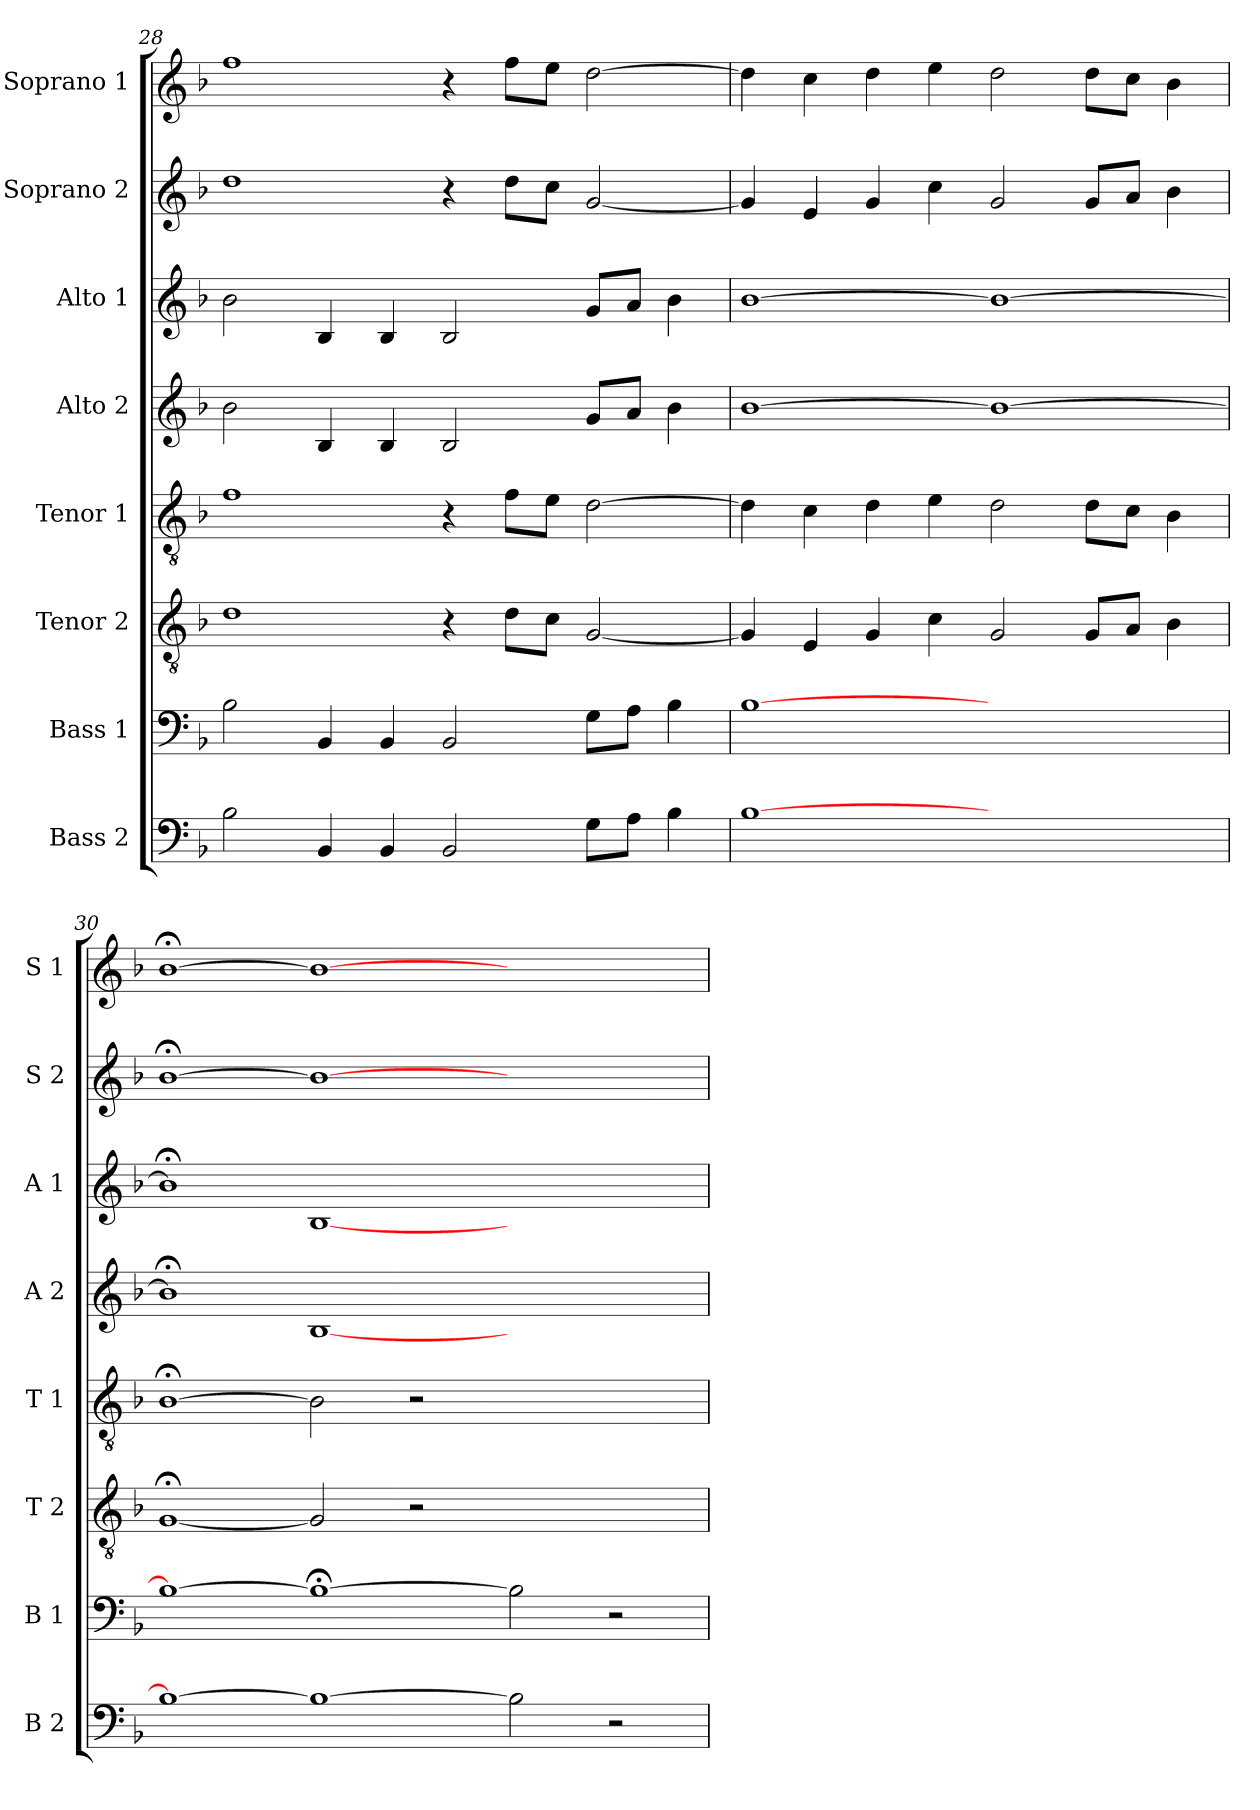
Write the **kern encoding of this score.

**kern	**kern	**kern	**kern	**kern	**kern	**kern	**kern
*part8	*part7	*part6	*part5	*part4	*part3	*part2	*part1
*staff8	*staff7	*staff6	*staff5	*staff4	*staff3	*staff2	*staff1
*I"Bass 2	*I"Bass 1	*I"Tenor 2	*I"Tenor 1	*I"Alto 2	*I"Alto 1	*I"Soprano 2	*I"Soprano 1
*I'B 2	*I'B 1	*I'T 2	*I'T 1	*I'A 2	*I'A 1	*I'S 2	*I'S 1
*clefF4	*clefF4	*clefGv2	*clefGv2	*clefG2	*clefG2	*clefG2	*clefG2
*k[b-]	*k[b-]	*k[b-]	*k[b-]	*k[b-]	*k[b-]	*k[b-]	*k[b-]
*d:	*d:	*d:	*d:	*d:	*d:	*d:	*d:
=28	=28	=28	=28	=28	=28	=28	=28
2B-	2B-	1d	1f	2b-	2b-	1dd	1ff
4BB-	4BB-	.	.	4B-	4B-	.	.
4BB-	4BB-	.	.	4B-	4B-	.	.
2BB-	2BB-	4r	4r	2B-	2B-	4r	4r
.	.	8dL	8fL	.	.	8ddL	8ffL
.	.	8cJ	8eJ	.	.	8ccJ	8eeJ
8GL	8GL	[2G	[2d	8gL	8gL	[2g	[2dd
8AJ	8AJ	.	.	8aJ	8aJ	.	.
4B-	4B-	.	.	4b-	4b-	.	.
=29	=29	=29	=29	=29	=29	=29	=29
[1B-	[1B-	4G]	4d]	[1b-	[1b-	4g]	4dd]
.	.	4E	4c	.	.	4e	4cc
.	.	4G	4d	.	.	4g	4dd
.	.	4c	4e	.	.	4cc	4ee
1ryy	1ryy	2G	2d	1b-_	1b-_	2g	2dd
.	.	8GL	8dL	.	.	8gL	8ddL
.	.	8AJ	8cJ	.	.	8aJ	8ccJ
.	.	4B-	4B-	.	.	4b-	4b-
=30	=30	=30	=30	=30	=30	=30	=30
1B-_	1B-_	[1G;<	[1B-;<	1b-;<]	1b-;<]	[1b-;<	[1b-;<
1B-_	1B-;<_	2G]	2B-]	[1B-	[1B-	1b-_	1b-_
.	.	2r	2r	.	.	.	.
2B-]	2B-]	1ryy	1ryy	1ryy	1ryy	1ryy	1ryy
2r	2r	.	.	.	.	.	.
=	=	=	=	=	=	=	=
*-	*-	*-	*-	*-	*-	*-	*-
